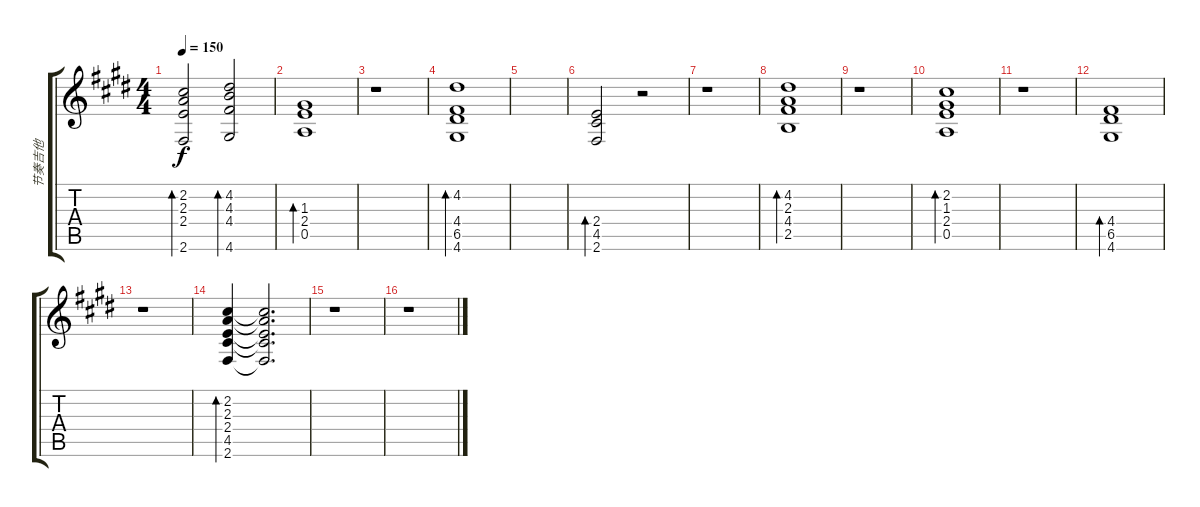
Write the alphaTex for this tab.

\track ("节奏吉他" "节奏吉他") {instrument electricguitarclean}
\staff {score tabs}
\tuning (E4 B3 G3 D3 A2 E2) {hide}
\ts (4 4)
\tempo 150
\clef g2
\ks e
(2.2 2.3 2.4 2.6).2{bd 60 dy f} (4.2 4.3 4.4 4.6).2{bd 60} |
(1.3 2.4 0.5).1{bd 60} |
r.1 |
(4.2 4.4 6.5 4.6).1{bd 60} |
|
(2.4 4.5 2.6).2{bd 60} r.2 |
r.1 |
(4.2 2.3 4.4 2.5).1{bd 60} |
r.1 |
(2.2 1.3 2.4 0.5).1{bd 60} |
r.1 |
(4.4 6.5 4.6).1{bd 60} |
r.1 |
(2.2 2.3 2.4 4.5 2.6).4{bd 60} (2.2{t} 2.3{t} 2.4{t} 4.5{t} 2.6{t}).2{d} |
r.1 |
r.1
